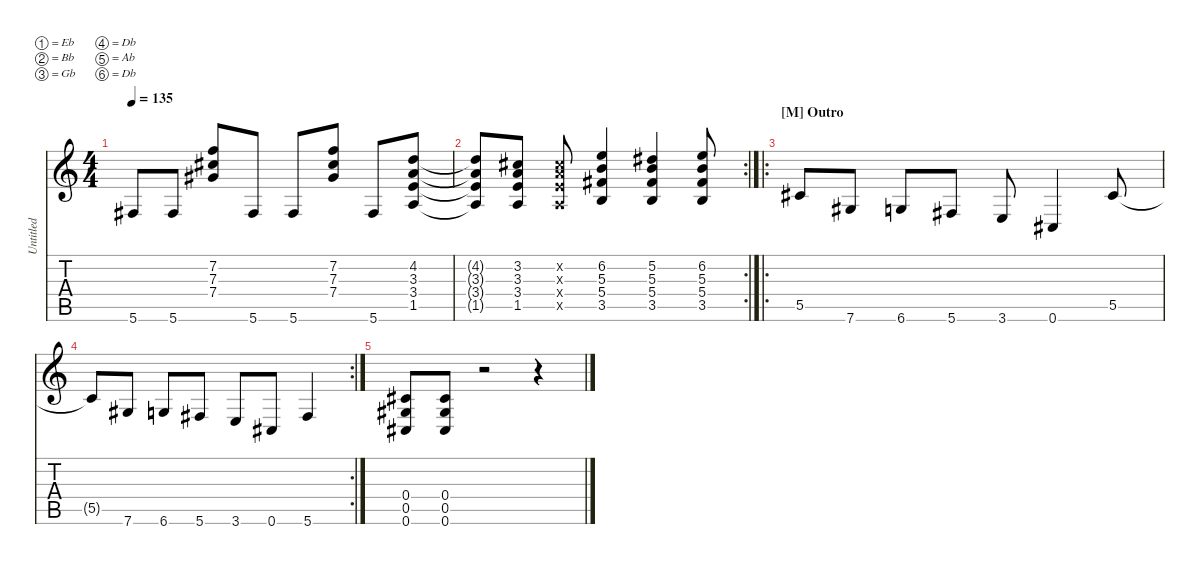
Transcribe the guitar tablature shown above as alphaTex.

\defaultSystemsLayout 4
\hideDynamics
\bracketExtendMode nobrackets
\otherSystemsTrackNameOrientation horizontal
\track ("Untitled" "Untitled") {instrument distortionguitar}
\staff {score tabs}
\tuning (Eb4 Bb3 Gb3 Db3 Ab2 Db2)
\ts (4 4)
\tempo 135
\clef g2
\ks c
5.6{acc #}.8{dy mf beam Up} 5.6{acc #}.8{beam Up} (7.2 7.3{acc #} 7.4{acc #}).8{beam Up} 5.6{acc #}.8{beam Up} 5.6{acc #}.8{beam Up} (7.2 7.3{acc #} 7.4{acc #}).8{beam Up} 5.6{acc #}.8{beam Up} (4.2 3.3 3.4 1.5).8{beam Up} |
\rc 2
(4.2{t} 3.3{t} 3.4{t} 1.5{t}).8{beam Up} (3.2{acc #} 3.3 3.4 1.5).8{beam Up} (3.2{x acc #} 3.3{x} 3.4{x} 1.5{x}).8{beam Up} (6.2 5.3 5.4{acc #} 3.5).4{beam Up} (5.2{acc #} 5.3 5.4{acc #} 3.5).4{beam Up} (6.2 5.3 5.4{acc #} 3.5).8{beam Up} |
\ro
\section ("M" "Outro")
5.5{acc #}.8{beam Up} 7.6{acc #}.8{beam Up} 6.6.8{beam Up} 5.6{acc #}.8{beam Up} 3.6.8{beam Up} 0.6{acc #}.4{beam Up} 5.5{acc #}.8{beam Up} |
\rc 2
5.5{t acc #}.8{beam Up} 7.6{acc #}.8{beam Up} 6.6.8{beam Up} 5.6{acc #}.8{beam Up} 3.6.8{beam Up} 0.6{acc #}.8{beam Up} 5.6{acc #}.4{beam Up} |
(0.4{acc #} 0.5{acc #} 0.6{acc #}).8{beam Up} (0.4{acc #} 0.5{acc #} 0.6{acc #}).8{beam Up} r.2{beam Up} r.4{beam Up}
